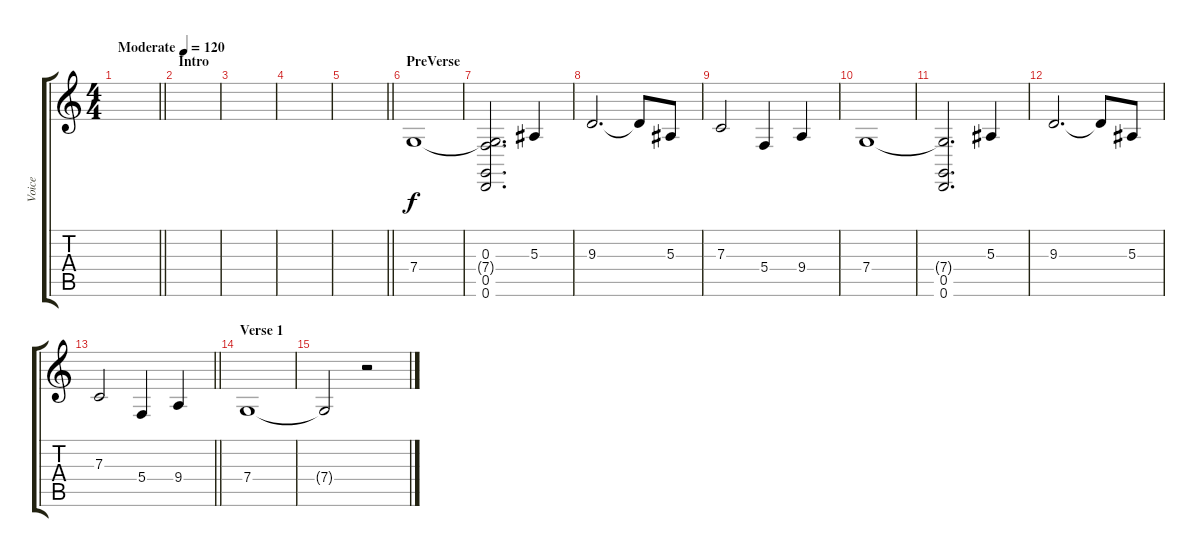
\track ("Voice" "Voice") {instrument choiraahs}
\staff {score tabs}
\tuning (D4 A3 F3 C3 G2 D2) {hide}
\ts (4 4)
\tempo (120 "Moderate")
\clef g2
\barLineRight lightlight
\ks c
|
\section ("" "Intro")
|
|
|
\barLineRight lightlight
|
\section ("" "PreVerse")
7.4.1 |
(0.3 7.4{t} 0.5 0.6).2{d} 5.3.4 |
9.3.2{d} 9.3{t}.8 5.3.8 |
7.3.2 5.4.4 9.4.4 |
7.4.1 |
(7.4{t} 0.5 0.6).2{d} 5.3.4 |
9.3.2{d} 9.3{t}.8 5.3.8 |
\barLineRight lightlight
7.3.2 5.4.4 9.4.4 |
\section ("" "Verse 1")
7.4.1 |
7.4{t}.2 r.2
